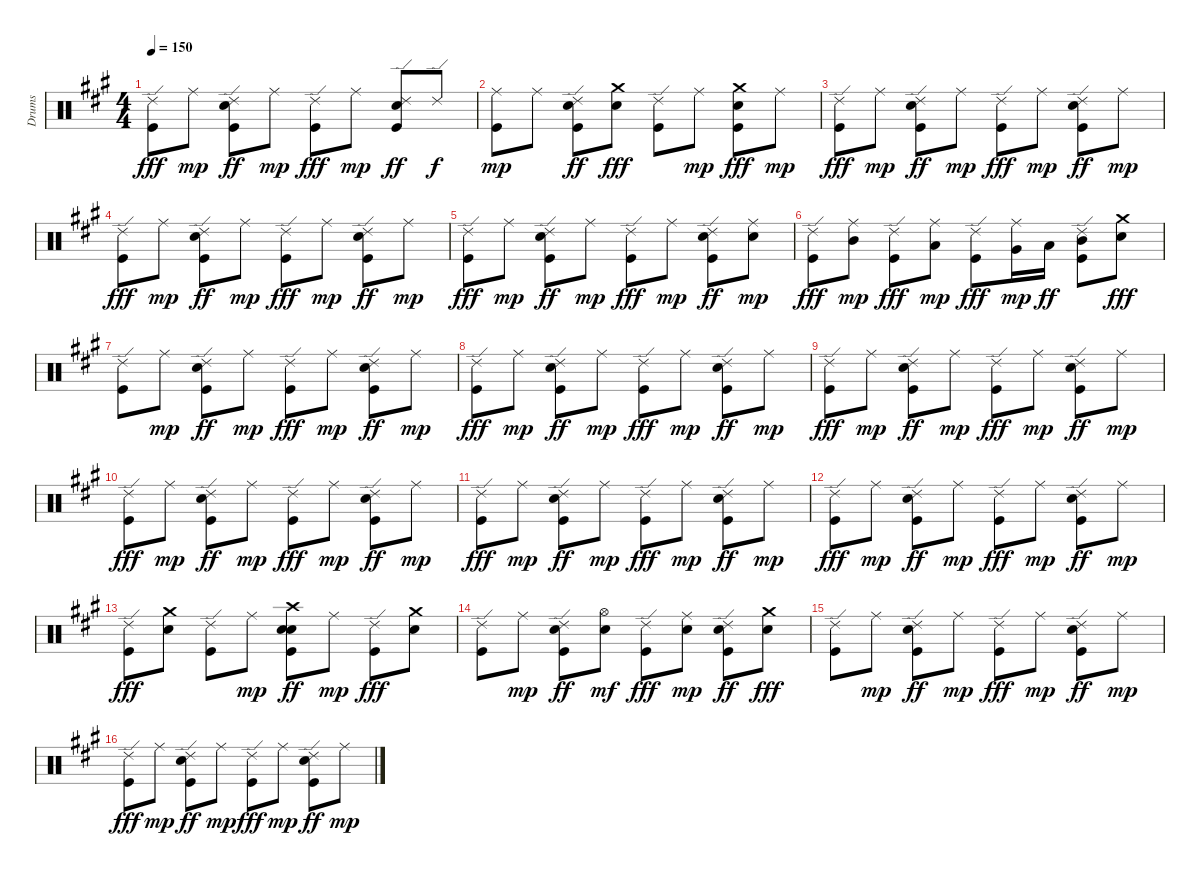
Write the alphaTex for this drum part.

\track ("Drums" "Drums") {instrument percussion}
\staff {score}
\articulation defaults
\ts (4 4)
\tempo 150
\clef neutral
\ks a
("Kick (hit)" "Ride (edge) 2").8{dy fff} "Ride (middle)".8{dy mp} ("Kick (hit)" "Electric Snare (hit)" "Ride (edge) 2").8{dy ff} "Ride (middle)".8{dy mp} ("Kick (hit)" "Ride (edge) 2").8{dy fff} "Ride (middle)".8{dy mp} ("Kick (hit)" "Electric Snare (hit)" "Ride (edge) 2").8{dy ff} "Ride (edge) 2".8{dy f} |
("Kick (hit)" "Ride (middle)").8{dy mp} "Ride (middle)".8 ("Kick (hit)" "Electric Snare (hit)" "Ride (edge) 2").8{dy ff} ("Electric Snare (hit)" "Crash medium (hit)").8{dy fff} ("Kick (hit)" "Ride (edge) 2").8 "Ride (middle)".8{dy mp} ("Kick (hit)" "Electric Snare (hit)" "Crash medium (hit)").8{dy fff} "Ride (middle)".8{dy mp} |
("Kick (hit)" "Ride (edge) 2").8{dy fff} "Ride (middle)".8{dy mp} ("Kick (hit)" "Electric Snare (hit)" "Ride (edge) 2").8{dy ff} "Ride (middle)".8{dy mp} ("Kick (hit)" "Ride (edge) 2").8{dy fff} "Ride (middle)".8{dy mp} ("Kick (hit)" "Electric Snare (hit)" "Ride (edge) 2").8{dy ff} "Ride (middle)".8{dy mp} |
("Kick (hit)" "Ride (edge) 2").8{dy fff} "Ride (middle)".8{dy mp} ("Kick (hit)" "Electric Snare (hit)" "Ride (edge) 2").8{dy ff} "Ride (middle)".8{dy mp} ("Kick (hit)" "Ride (edge) 2").8{dy fff} "Ride (middle)".8{dy mp} ("Kick (hit)" "Electric Snare (hit)" "Ride (edge) 2").8{dy ff} "Ride (middle)".8{dy mp} |
("Kick (hit)" "Ride (edge) 2").8{dy fff} "Ride (middle)".8{dy mp} ("Kick (hit)" "Electric Snare (hit)" "Ride (edge) 2").8{dy ff} "Ride (middle)".8{dy mp} ("Kick (hit)" "Ride (edge) 2").8{dy fff} "Ride (middle)".8{dy mp} ("Kick (hit)" "Electric Snare (hit)" "Ride (edge) 2").8{dy ff} ("Electric Snare (hit)" "Ride (middle)").8{dy mp} |
("Kick (hit)" "Ride (edge) 2").8{dy fff} ("Mid Tom (hit)" "Ride (middle)").8{dy mp} ("Kick (hit)" "Ride (edge) 2").8{dy fff} ("Low Tom (hit)" "Ride (middle)").8{dy mp} ("Kick (hit)" "Ride (edge) 2").8{dy fff} ("Very Low Tom (hit)" "Ride (middle)").16{dy mp} "Low Tom (hit)".16{dy ff} ("Kick (hit)" "Mid Tom (hit)" "Ride (edge) 2").8 ("Electric Snare (hit)" "Crash medium (hit)").8{dy fff} |
("Kick (hit)" "Ride (edge) 2").8 "Ride (middle)".8{dy mp} ("Kick (hit)" "Electric Snare (hit)" "Ride (edge) 2").8{dy ff} "Ride (middle)".8{dy mp} ("Kick (hit)" "Ride (edge) 2").8{dy fff} "Ride (middle)".8{dy mp} ("Kick (hit)" "Electric Snare (hit)" "Ride (edge) 2").8{dy ff} "Ride (middle)".8{dy mp} |
("Kick (hit)" "Ride (edge) 2").8{dy fff} "Ride (middle)".8{dy mp} ("Kick (hit)" "Electric Snare (hit)" "Ride (edge) 2").8{dy ff} "Ride (middle)".8{dy mp} ("Kick (hit)" "Ride (edge) 2").8{dy fff} "Ride (middle)".8{dy mp} ("Kick (hit)" "Electric Snare (hit)" "Ride (edge) 2").8{dy ff} "Ride (middle)".8{dy mp} |
("Kick (hit)" "Ride (edge) 2").8{dy fff} "Ride (middle)".8{dy mp} ("Kick (hit)" "Electric Snare (hit)" "Ride (edge) 2").8{dy ff} "Ride (middle)".8{dy mp} ("Kick (hit)" "Ride (edge) 2").8{dy fff} "Ride (middle)".8{dy mp} ("Kick (hit)" "Electric Snare (hit)" "Ride (edge) 2").8{dy ff} "Ride (middle)".8{dy mp} |
("Kick (hit)" "Ride (edge) 2").8{dy fff} "Ride (middle)".8{dy mp} ("Kick (hit)" "Electric Snare (hit)" "Ride (edge) 2").8{dy ff} "Ride (middle)".8{dy mp} ("Kick (hit)" "Ride (edge) 2").8{dy fff} "Ride (middle)".8{dy mp} ("Kick (hit)" "Electric Snare (hit)" "Ride (edge) 2").8{dy ff} "Ride (middle)".8{dy mp} |
("Kick (hit)" "Ride (edge) 2").8{dy fff} "Ride (middle)".8{dy mp} ("Kick (hit)" "Electric Snare (hit)" "Ride (edge) 2").8{dy ff} "Ride (middle)".8{dy mp} ("Kick (hit)" "Ride (edge) 2").8{dy fff} "Ride (middle)".8{dy mp} ("Kick (hit)" "Electric Snare (hit)" "Ride (edge) 2").8{dy ff} "Ride (middle)".8{dy mp} |
("Kick (hit)" "Ride (edge) 2").8{dy fff} "Ride (middle)".8{dy mp} ("Kick (hit)" "Electric Snare (hit)" "Ride (edge) 2").8{dy ff} "Ride (middle)".8{dy mp} ("Kick (hit)" "Ride (edge) 2").8{dy fff} "Ride (middle)".8{dy mp} ("Kick (hit)" "Electric Snare (hit)" "Ride (edge) 2").8{dy ff} "Ride (middle)".8{dy mp} |
("Kick (hit)" "Ride (edge) 2").8{dy fff} ("Electric Snare (hit)" "Crash medium (hit)").8 ("Kick (hit)" "Ride (edge) 2").8 "Ride (middle)".8{dy mp} ("Kick (hit)" "Electric Snare (hit)" "Electric Snare (hit)" "Crash high (hit)").8{dy ff} "Ride (middle)".8{dy mp} ("Kick (hit)" "Ride (edge) 2").8{dy fff} ("Electric Snare (hit)" "Crash medium (hit)").8 |
("Kick (hit)" "Ride (edge) 2").8 "Ride (middle)".8{dy mp} ("Kick (hit)" "Electric Snare (hit)" "Ride (edge) 2").8{dy ff} ("Electric Snare (hit)" "Hi-Hat (open)").8{dy mf} ("Kick (hit)" "Ride (edge) 2").8{dy fff} ("Electric Snare (hit)" "Ride (middle)").8{dy mp} ("Kick (hit)" "Electric Snare (hit)" "Ride (edge) 2").8{dy ff} ("Electric Snare (hit)" "Crash medium (hit)").8{dy fff} |
("Kick (hit)" "Ride (edge) 2").8 "Ride (middle)".8{dy mp} ("Kick (hit)" "Electric Snare (hit)" "Ride (edge) 2").8{dy ff} "Ride (middle)".8{dy mp} ("Kick (hit)" "Ride (edge) 2").8{dy fff} "Ride (middle)".8{dy mp} ("Kick (hit)" "Electric Snare (hit)" "Ride (edge) 2").8{dy ff} "Ride (middle)".8{dy mp} |
("Kick (hit)" "Ride (edge) 2").8{dy fff} "Ride (middle)".8{dy mp} ("Kick (hit)" "Electric Snare (hit)" "Ride (edge) 2").8{dy ff} "Ride (middle)".8{dy mp} ("Kick (hit)" "Ride (edge) 2").8{dy fff} "Ride (middle)".8{dy mp} ("Kick (hit)" "Electric Snare (hit)" "Ride (edge) 2").8{dy ff} "Ride (middle)".8{dy mp}
